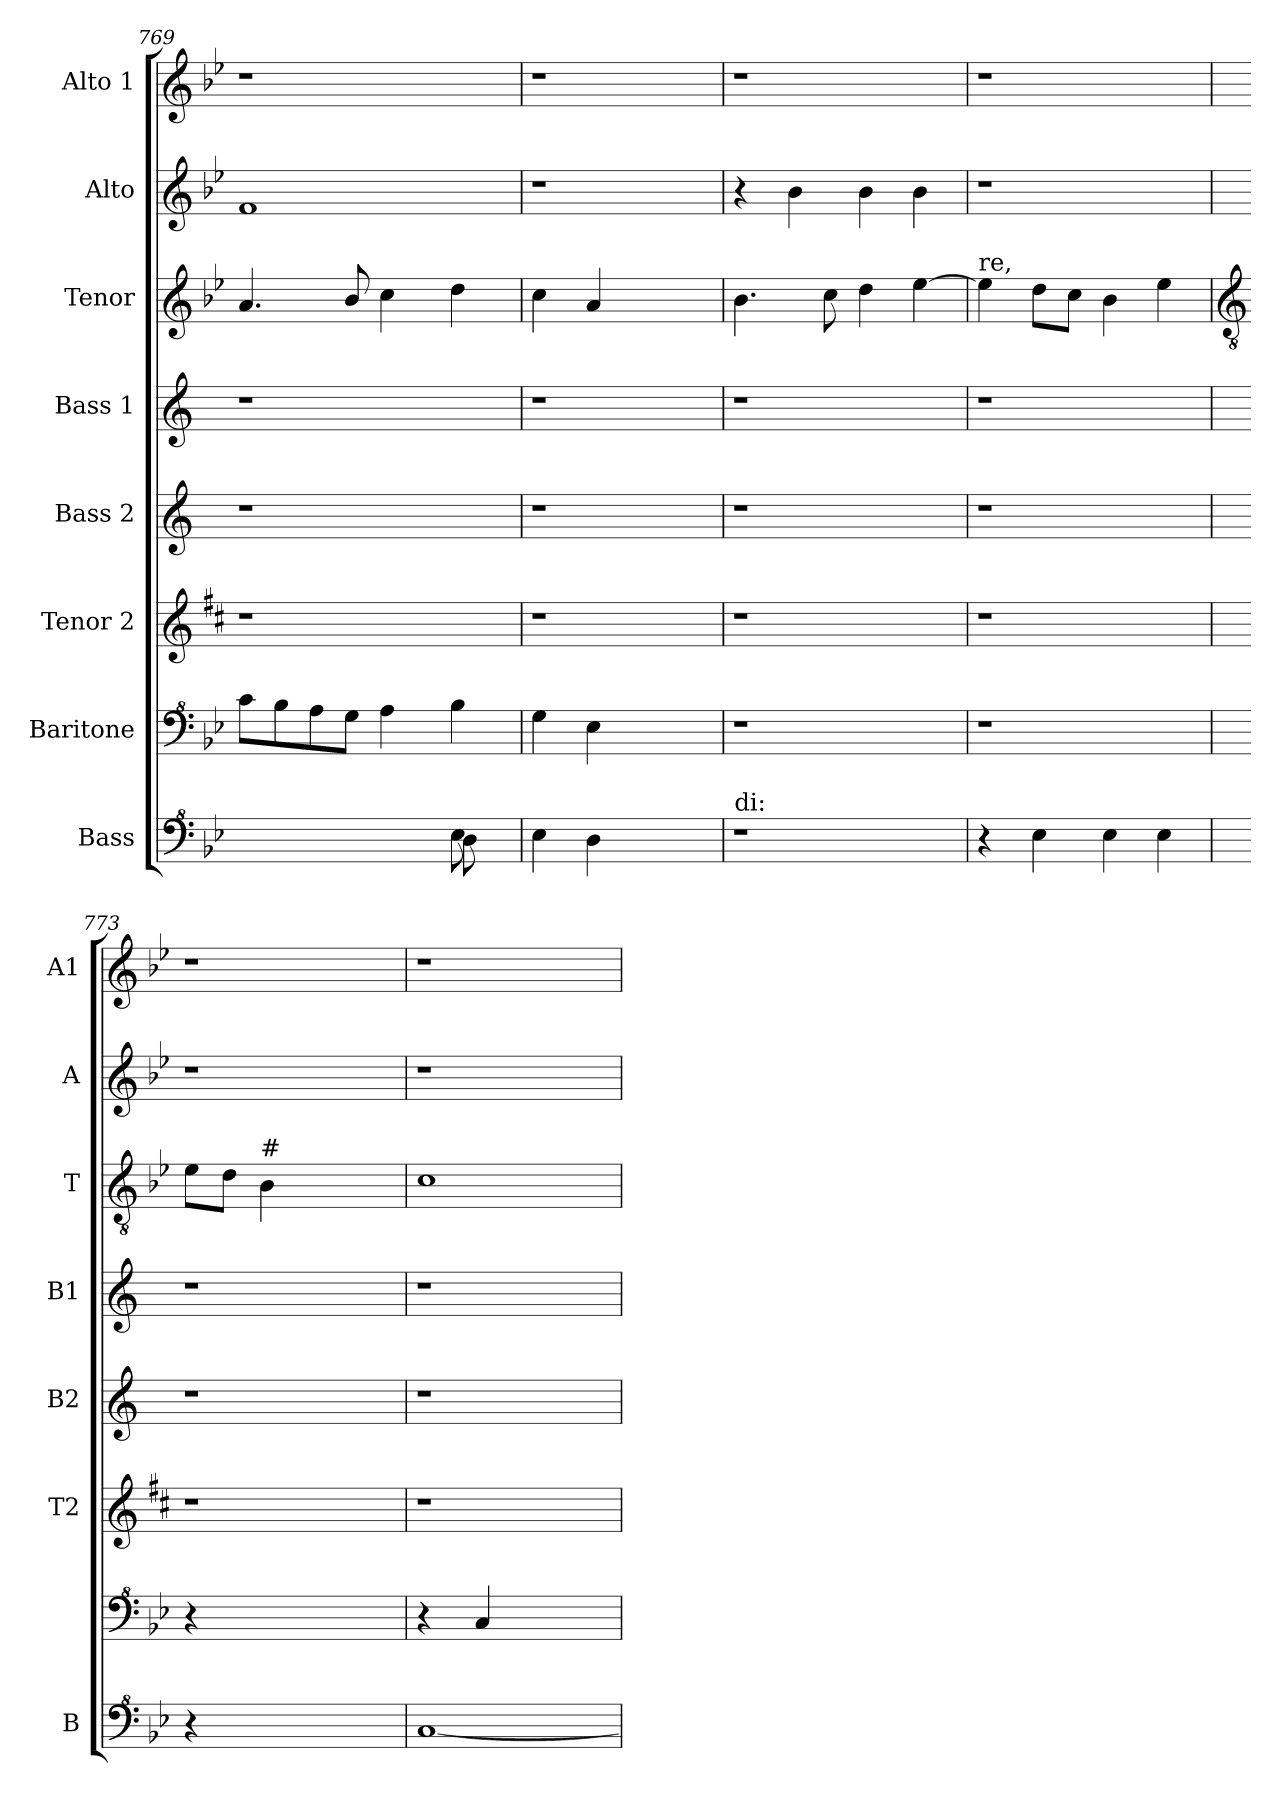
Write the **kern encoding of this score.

**kern	**kern	**kern	**kern	**kern	**kern	**kern	**kern
*part8	*part7	*part6	*part5	*part4	*part3	*part2	*part1
*staff8	*staff7	*staff6	*staff5	*staff4	*staff3	*staff2	*staff1
*I"Bass	*I"Baritone	*I"Tenor 2	*I"Bass 2	*I"Bass 1	*I"Tenor	*I"Alto	*I"Alto 1
*I'B	*	*I'T2	*I'B2	*I'B1	*I'T	*I'A	*I'A1
*clefF^4	*clefF^4	*clefG2	*clefG2	*clefG2	*clefG2	*clefG2	*clefG2
*	*	*ITrd1c2	*	*	*ITrd1c2	*ITrd1c2	*ITrd1c2
*k[b-e-]	*k[b-e-]	*k[]	*k[]	*k[]	*k[b-e-a-d-]	*k[b-e-a-d-]	*k[b-e-a-d-]
*B-:	*B-:	*C:	*C:	*C:	*A-:	*A-:	*A-:
=769	=769	=769	=769	=769	=769	=769	=769
*^	*	*	*	*	*	*	*
8ryy	2.ryy	8cc\L	1r	1r	1r	4.g/	1e-	1r
2ryy	.	8b-\	.	.	.	.	.	.
.	.	8a\	.	.	.	.	.	.
.	.	8g\J	.	.	.	8a-/	.	.
.	.	4a\	.	.	.	4b-\	.	.
8ryy	.	.	.	.	.	.	.	.
8e-\	8d\	4b-\	.	.	.	4cc\	.	.
8ryy	8ryy	.	.	.	.	.	.	.
*v	*v	*	*	*	*	*	*	*
=770	=770	=770	=770	=770	=770	=770	=770
4e-\	4g\	1r	1r	1r	4b-\	1r	1r
4d\	4e-\	.	.	.	4g/	.	.
2ryy	2ryy	.	.	.	2ryy	.	.
=771	=771	=771	=771	=771	=771	=771	=771
!LO:TX:a:t=di&colon;	!	!	!	!	!	!	!
1r	1r	1r	1r	1r	4.a-\	4r	1r
.	.	.	.	.	.	4a-\	.
.	.	.	.	.	8b-\	.	.
.	.	.	.	.	4cc\	4a-\	.
.	.	.	.	.	[>4dd-\	4a-\	.
=772	=772	=772	=772	=772	=772	=772	=772
!	!	!	!	!	!LO:TX:a:t=re,	!	!
4r	1r	1r	1r	1r	4dd-\]	1r	1r
4e-\	.	.	.	.	8cc\L	.	.
.	.	.	.	.	8b-\J	.	.
4e-\	.	.	.	.	4a-\	.	.
4e-\	.	.	.	.	4dd-\	.	.
!!LO:LB:g=z
=773	=773	=773	=773	=773	=773	=773	=773
*	*	*	*	*	*clefGv2	*	*
4r	4r	1r	1r	1r	8d-\L	1r	1r
.	.	.	.	.	8c\J	.	.
!	!	!	!	!	!LO:TX:a:t=#	!	!
2.ryy	2.ryy	.	.	.	4A-\	.	.
.	.	.	.	.	2ryy	.	.
=774	=774	=774	=774	=774	=774	=774	=774
[<1c	4r	1r	1r	1r	1B-	1r	1r
.	4c/	.	.	.	.	.	.
.	2ryy	.	.	.	.	.	.
=	=	=	=	=	=	=	=
*-	*-	*-	*-	*-	*-	*-	*-
